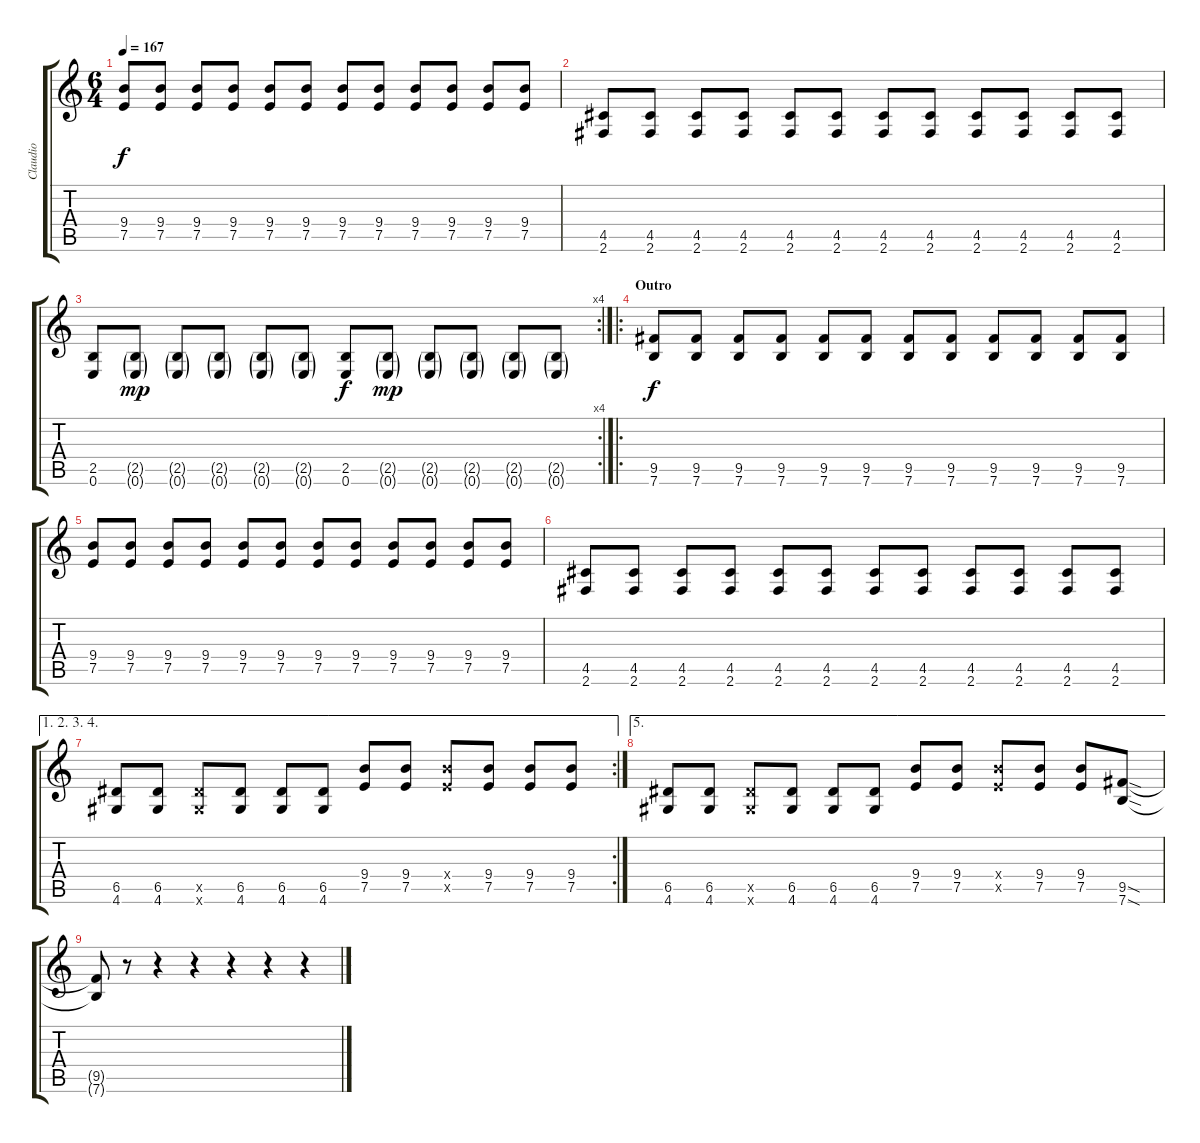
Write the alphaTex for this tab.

\track ("Claudio" "Claudio") {instrument distortionguitar}
\staff {score tabs}
\tuning (E4 B3 G3 D3 A2 E2) {hide}
\ts (6 4)
\tempo 167
\clef g2
\ks c
(9.4 7.5).8{dy f} (9.4 7.5).8 (9.4 7.5).8 (9.4 7.5).8 (9.4 7.5).8 (9.4 7.5).8 (9.4 7.5).8 (9.4 7.5).8 (9.4 7.5).8 (9.4 7.5).8 (9.4 7.5).8 (9.4 7.5).8 |
(4.5 2.6).8 (4.5 2.6).8 (4.5 2.6).8 (4.5 2.6).8 (4.5 2.6).8 (4.5 2.6).8 (4.5 2.6).8 (4.5 2.6).8 (4.5 2.6).8 (4.5 2.6).8 (4.5 2.6).8 (4.5 2.6).8 |
\rc 4
(2.5 0.6).8 (2.5{g} 0.6{g}).8{dy mp} (2.5{g} 0.6{g}).8 (2.5{g} 0.6{g}).8 (2.5{g} 0.6{g}).8 (2.5{g} 0.6{g}).8 (2.5 0.6).8{dy f} (2.5{g} 0.6{g}).8{dy mp} (2.5{g} 0.6{g}).8 (2.5{g} 0.6{g}).8 (2.5{g} 0.6{g}).8 (2.5{g} 0.6{g}).8 |
\ro
\section ("" "Outro")
(9.5 7.6).8{dy f} (9.5 7.6).8 (9.5 7.6).8 (9.5 7.6).8 (9.5 7.6).8 (9.5 7.6).8 (9.5 7.6).8 (9.5 7.6).8 (9.5 7.6).8 (9.5 7.6).8 (9.5 7.6).8 (9.5 7.6).8 |
(9.4 7.5).8 (9.4 7.5).8 (9.4 7.5).8 (9.4 7.5).8 (9.4 7.5).8 (9.4 7.5).8 (9.4 7.5).8 (9.4 7.5).8 (9.4 7.5).8 (9.4 7.5).8 (9.4 7.5).8 (9.4 7.5).8 |
(4.5 2.6).8 (4.5 2.6).8 (4.5 2.6).8 (4.5 2.6).8 (4.5 2.6).8 (4.5 2.6).8 (4.5 2.6).8 (4.5 2.6).8 (4.5 2.6).8 (4.5 2.6).8 (4.5 2.6).8 (4.5 2.6).8 |
\ae (1 2 3 4)
\rc 2
(6.5 4.6).8 (6.5 4.6).8 (6.5{x} 4.6{x}).8 (6.5 4.6).8 (6.5 4.6).8 (6.5 4.6).8 (9.4 7.5).8 (9.4 7.5).8 (9.4{x} 7.5{x}).8 (9.4 7.5).8 (9.4 7.5).8 (9.4 7.5).8 |
\ae 5
(6.5 4.6).8 (6.5 4.6).8 (6.5{x} 4.6{x}).8 (6.5 4.6).8 (6.5 4.6).8 (6.5 4.6).8 (9.4 7.5).8 (9.4 7.5).8 (9.4{x} 7.5{x}).8 (9.4 7.5).8 (9.4 7.5).8 (9.5{sod} 7.6{sod}).8 |
(9.5{t} 7.6{t}).8 r.8 r.4 r.4 r.4 r.4 r.4
